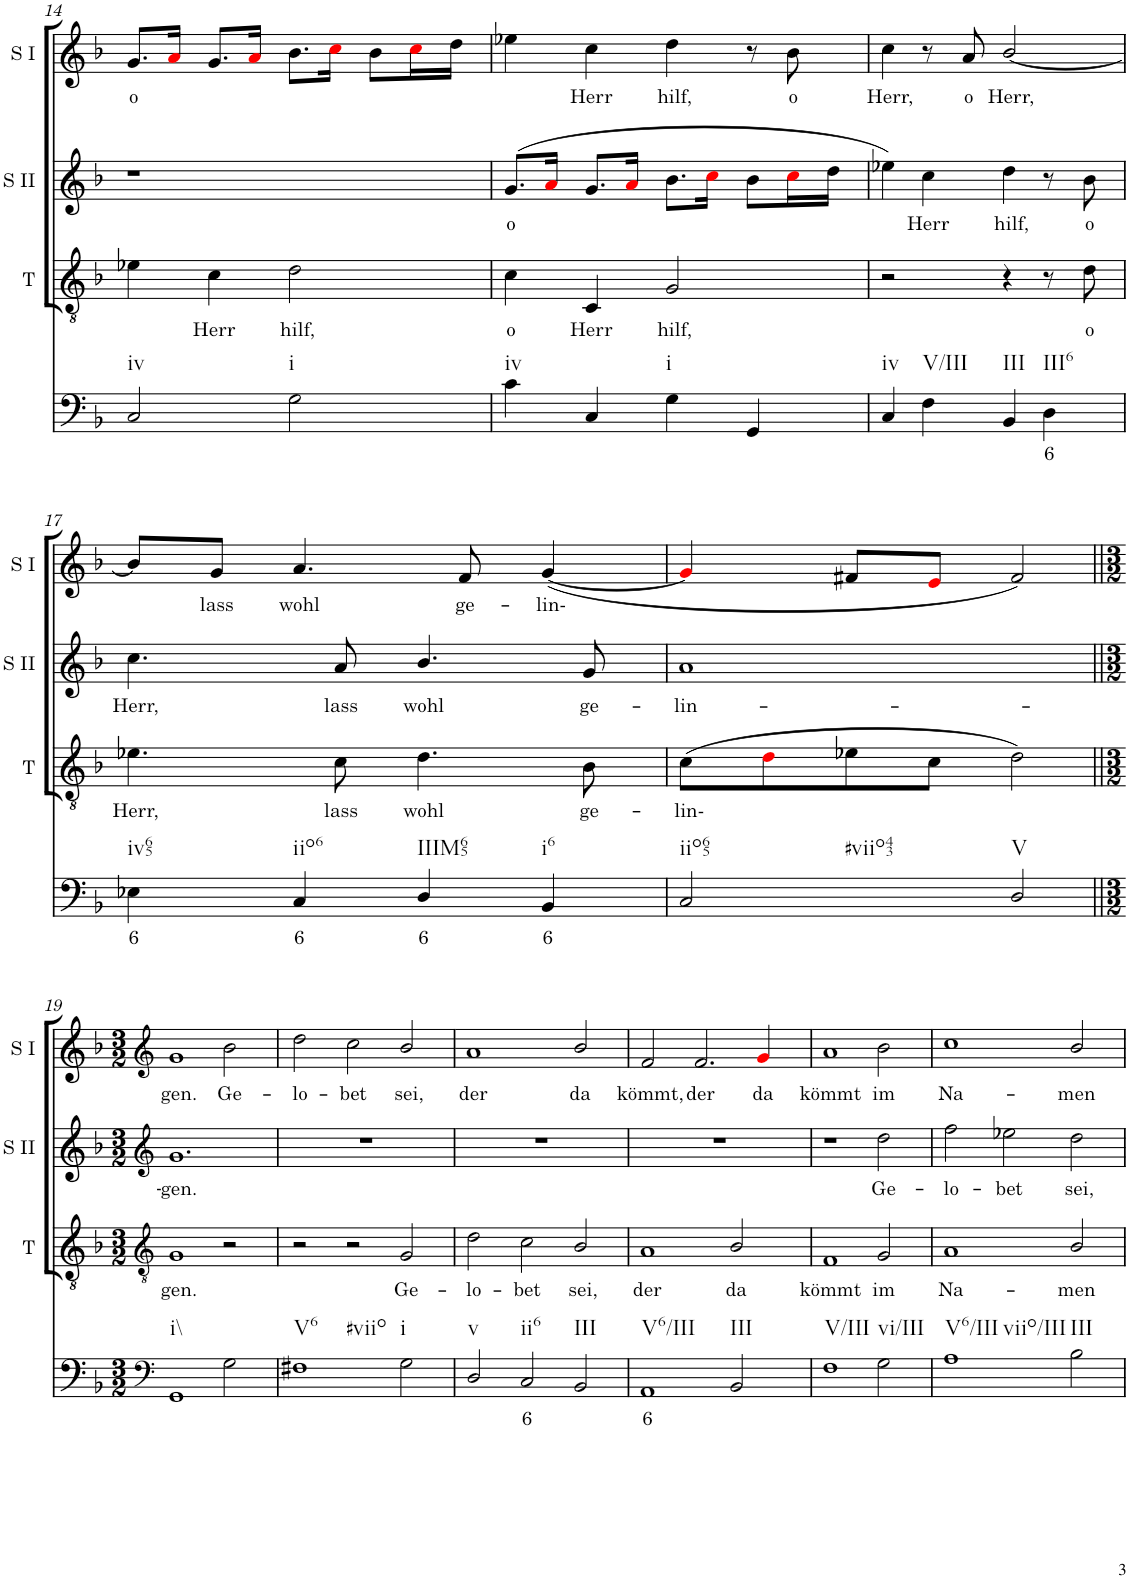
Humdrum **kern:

**kern	**text	**kern	**text	**kern	**text	**kern	**text
*part4	*part4	*part3	*part3	*part2	*part2	*part1	*part1
*staff4	*staff4	*staff3	*staff3	*staff2	*staff2	*staff1	*staff1
*I"Continuo	*	*I"Tenor	*	*I"Soprano II	*	*I"Soprano I	*
*	*	*I'T	*	*I'S II	*	*I'S I	*
!!LO:PB:g=z
*clefF4	*	*clefGv2	*	*clefG2	*	*clefG2	*
*k[b-]	*	*k[b-]	*	*k[b-]	*	*k[b-]	*
*M4/4	*	*M4/4	*	*M4/4	*	*M4/4	*
=14	=14	=14	=14	=14	=14	=14	=14
!LO:TX:b:t=iv	!	!	!	!	!	!	!
!	!	!	!	!	!	!	!LO:LY:b
2C/	.	4e-X\	.	1r	.	8.g/L	o
.	.	.	.	.	.	16ai/Jk	.
!	!	!	!LO:LY:b	!	!	!	!
.	.	4c\	Herr	.	.	8.g/L	.
.	.	.	.	.	.	16ai/Jk	.
!LO:TX:b:t=i	!	!	!	!	!	!	!
!	!	!	!LO:LY:b	!	!	!	!
2G\	.	2d\	hilf,	.	.	8.b-\L	.
.	.	.	.	.	.	16cci\Jk	.
.	.	.	.	.	.	8b-\L	.
.	.	.	.	.	.	16cci\L	.
.	.	.	.	.	.	16dd\JJ	.
=15	=15	=15	=15	=15	=15	=15	=15
!LO:TX:b:t=iv	!	!	!	!	!	!	!
!	!	!	!LO:LY:b	!	!LO:LY:b	!	!
4c\	.	4c\	o	(8.g/L	o	4ee-X\	.
.	.	.	.	16ai/Jk	.	.	.
!	!	!	!LO:LY:b	!	!	!	!LO:LY:b
4C/	.	4C/	Herr	8.g/L	.	4cc\	Herr
.	.	.	.	16ai/Jk	.	.	.
!LO:TX:b:t=i	!	!	!	!	!	!	!
!	!	!	!LO:LY:b	!	!	!	!LO:LY:b
4G\	.	2G/	hilf,	8.b-\L	.	4dd\	hilf,
.	.	.	.	16cci\Jk	.	.	.
4GG/	.	.	.	8b-\L	.	8r	.
!	!	!	!	!	!	!	!LO:LY:b
.	.	.	.	16cci\L	.	8b-\	o
.	.	.	.	16dd\JJ	.	.	.
=16	=16	=16	=16	=16	=16	=16	=16
!LO:TX:b:t=iv	!	!	!	!	!	!	!
!	!	!	!	!	!	!	!LO:LY:b
4C/	.	2r	.	4ee-X\)	.	4cc\	Herr,
!LO:TX:b:t=V/III	!	!	!	!	!	!	!
!	!	!	!	!	!LO:LY:b	!	!
4F\	.	.	.	4cc\	Herr	8r	.
!	!	!	!	!	!	!	!LO:LY:b
.	.	.	.	.	.	8a/	o
!LO:TX:b:t=III	!	!	!	!	!	!	!
!	!	!	!	!	!LO:LY:b	!	!LO:LY:b
4BB-/	.	4r	.	4dd\	hilf,	[2b-/	Herr,
!LO:TX:b:t=III6	!	!	!	!	!	!	!
!	!LO:LY:b	!	!	!	!	!	!
4D\	6	8r	.	8r	.	.	.
!	!	!	!LO:LY:b	!	!LO:LY:b	!	!
.	.	8d\	o	8b-\	o	.	.
!!LO:LB:g=z
=17	=17	=17	=17	=17	=17	=17	=17
!LO:TX:b:t=iv65	!	!	!	!	!	!	!
!	!LO:LY:b	!	!LO:LY:b	!	!LO:LY:b	!	!
4E-X\	6	4.e-X\	Herr,	4.cc\	Herr,	8b-/L]	.
!	!	!	!	!	!	!	!LO:LY:b
.	.	.	.	.	.	8g/J	lass
!LO:TX:b:t=iio6	!	!	!	!	!	!	!
!	!LO:LY:b	!	!	!	!	!	!LO:LY:b
4C/	6	.	.	.	.	4.a/	wohl
!	!	!	!LO:LY:b	!	!LO:LY:b	!	!
.	.	8c\	lass	8a/	lass	.	.
!LO:TX:b:t=IIIM65	!	!	!	!	!	!	!
!	!LO:LY:b	!	!LO:LY:b	!	!LO:LY:b	!	!
4D/	6	4.d\	wohl	4.b-/	wohl	.	.
!	!	!	!	!	!	!	!LO:LY:b
.	.	.	.	.	.	8f/	ge-
!LO:TX:b:t=i6	!	!	!	!	!	!	!
!	!LO:LY:b	!	!	!	!	!	!LO:LY:b
4BB-/	6	.	.	.	.	([4g/	lin-
!	!	!	!LO:LY:b	!	!LO:LY:b	!	!
.	.	8B-\	ge-	8g/	ge-	.	.
=18	=18	=18	=18	=18	=18	=18	=18
!LO:TX:b:t=iio65	!	!	!	!	!	!	!
!LO:TX:b:t=#viio43	!	!	!	!	!	!	!
!	!	!	!LO:LY:b	!	!LO:LY:b	!	!
2C/	.	(8c\L	lin-	1a	lin-	4gi/]	.
.	.	8di\	.	.	.	.	.
.	.	8e-X\	.	.	.	8f#X/L	.
.	.	8c\J	.	.	.	8ei/J	.
!LO:TX:b:t=V	!	!	!	!	!	!	!
2D/	.	2d\)	.	.	.	2f#/)	.
!!LO:LB:g=z
=19||	=19||	=19||	=19||	=19||	=19||	=19||	=19||
*clefF4	*	*clefGv2	*	*clefG2	*	*clefG2	*
*M3/2	*	*M3/2	*	*M3/2	*	*M3/2	*
!LO:TX:b:t=i\\	!	!	!	!	!	!	!
!	!	!	!LO:LY:b	!	!LO:LY:b	!	!LO:LY:b
1GG	.	1G	gen.	1.g	gen.	1g	gen.
!	!	!	!	!	!	!	!LO:LY:b
2G\	.	2r	.	.	.	2b-\	Ge-
=20	=20	=20	=20	=20	=20	=20	=20
!LO:TX:b:t=V6	!	!	!	!	!	!	!
!LO:TX:b:t=#viio	!	!	!	!	!	!	!
!	!	!	!	!	!	!	!LO:LY:b
1F#X	.	2r	.	1.r	.	2dd\	lo-
!	!	!	!	!	!	!	!LO:LY:b
.	.	2r	.	.	.	2cc\	bet
!LO:TX:b:t=i	!	!	!	!	!	!	!
!	!	!	!LO:LY:b	!	!	!	!LO:LY:b
2G\	.	2G/	Ge-	.	.	2b-/	sei,
=21	=21	=21	=21	=21	=21	=21	=21
!LO:TX:b:t=v	!	!	!	!	!	!	!
!	!	!	!LO:LY:b	!	!	!	!LO:LY:b
2D/	.	2d\	lo-	1.r	.	1a	der
!LO:TX:b:t=ii6	!	!	!	!	!	!	!
!	!LO:LY:b	!	!LO:LY:b	!	!	!	!
2C/	6	2c\	bet	.	.	.	.
!LO:TX:b:t=III	!	!	!	!	!	!	!
!	!	!	!LO:LY:b	!	!	!	!LO:LY:b
2BB-/	.	2B-/	sei,	.	.	2b-/	da
=22	=22	=22	=22	=22	=22	=22	=22
!LO:TX:b:t=V6/III	!	!	!	!	!	!	!
!	!LO:LY:b	!	!LO:LY:b	!	!	!	!LO:LY:b
1AA	6	1A	der	1.r	.	2f/	kömmt,
!	!	!	!	!	!	!	!LO:LY:b
.	.	.	.	.	.	2.f/	der
!LO:TX:b:t=III	!	!	!	!	!	!	!
!	!	!	!LO:LY:b	!	!	!	!
2BB-/	.	2B-/	da	.	.	.	.
!	!	!	!	!	!	!	!LO:LY:b
.	.	.	.	.	.	4gi/	da
=23	=23	=23	=23	=23	=23	=23	=23
!LO:TX:b:t=V/III	!	!	!	!	!	!	!
!	!	!	!LO:LY:b	!	!	!	!LO:LY:b
1F	.	1F	kömmt	1r	.	1a	kömmt
!LO:TX:b:t=vi/III	!	!	!	!	!	!	!
!	!	!	!LO:LY:b	!	!LO:LY:b	!	!LO:LY:b
2G\	.	2G/	im	2dd\	Ge-	2b-\	im
=24	=24	=24	=24	=24	=24	=24	=24
!LO:TX:b:t=V6/III	!	!	!	!	!	!	!
!LO:TX:b:t=viio/III	!	!	!	!	!	!	!
!	!	!	!LO:LY:b	!	!LO:LY:b	!	!LO:LY:b
1A	.	1A	Na-	2ff\	lo-	1cc	Na-
!	!	!	!	!	!LO:LY:b	!	!
.	.	.	.	2ee-X\	bet	.	.
!LO:TX:b:t=III	!	!	!	!	!	!	!
!	!	!	!LO:LY:b	!	!LO:LY:b	!	!LO:LY:b
2B-\	.	2B-/	men	2dd\	sei,	2b-/	men
=	=	=	=	=	=	=	=
*-	*-	*-	*-	*-	*-	*-	*-
